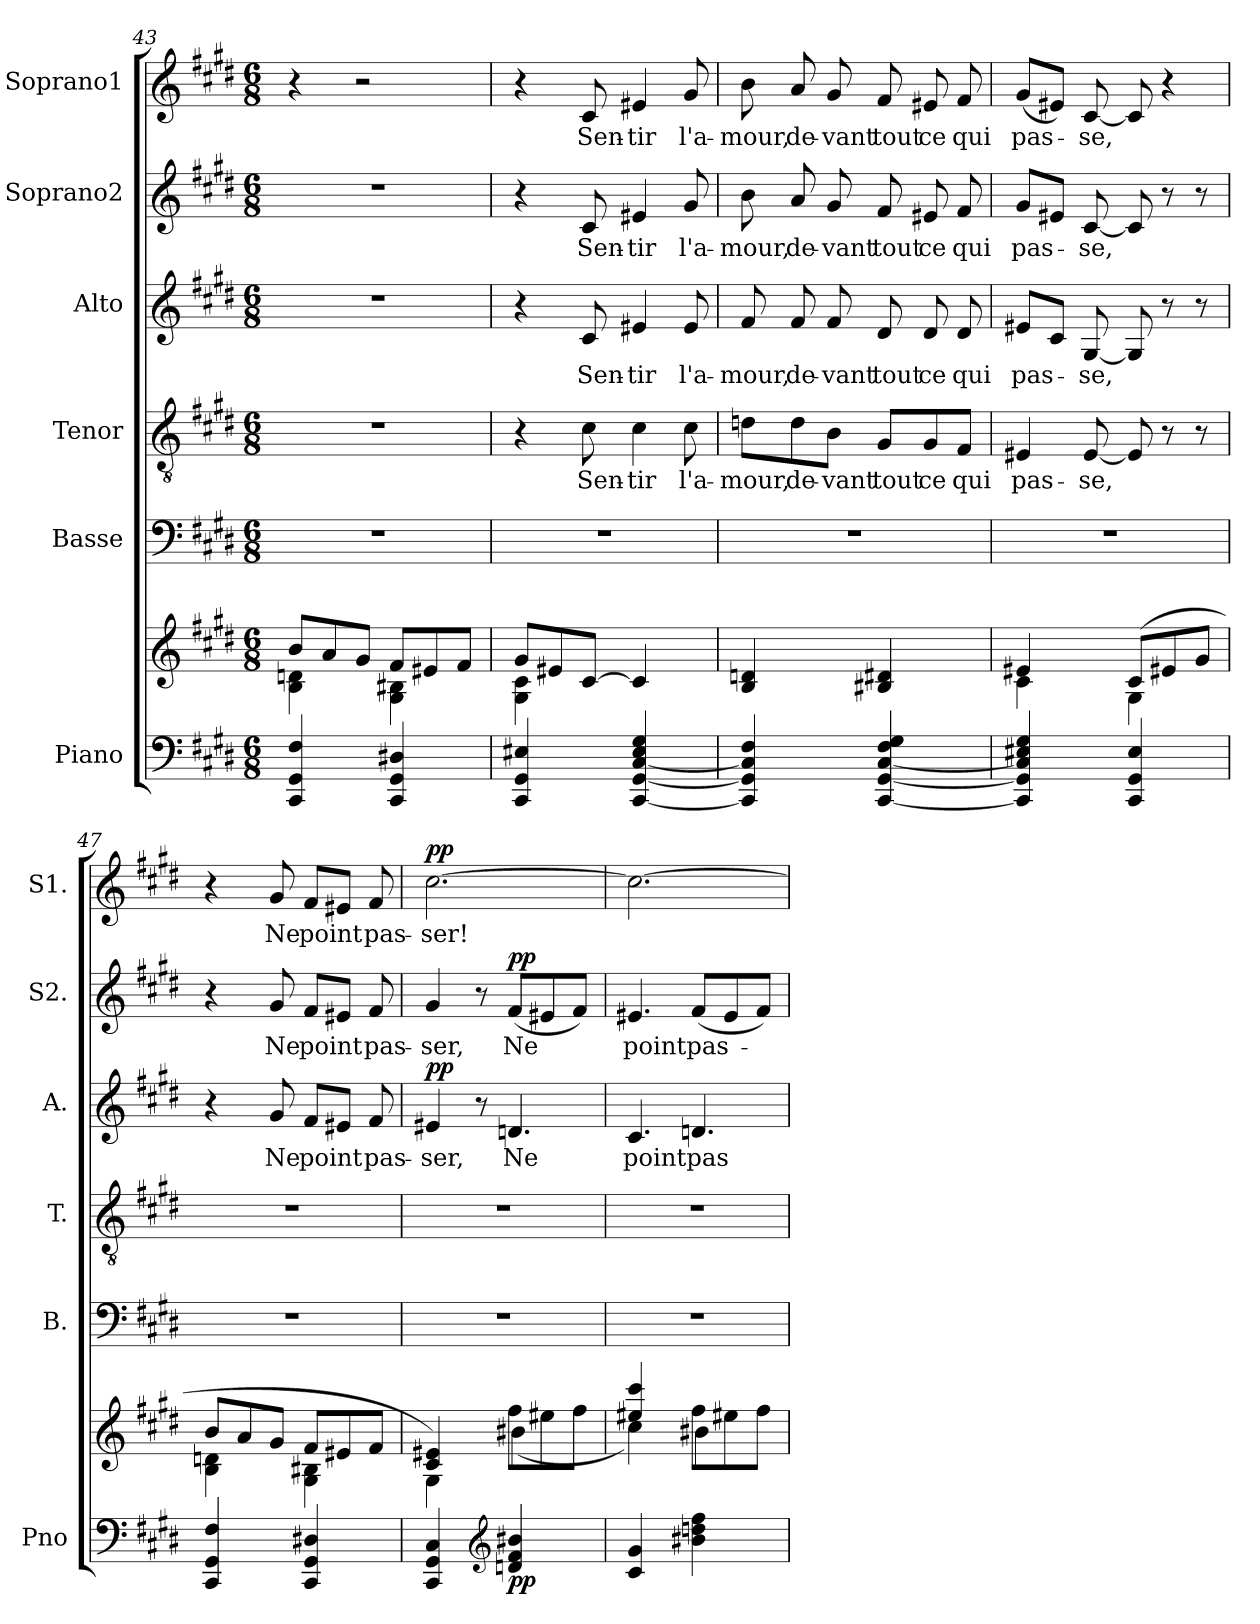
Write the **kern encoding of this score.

**kern	**kern	**dynam	**kern	**kern	**text	**dynam	**kern	**text	**dynam	**kern	**text	**dynam	**kern	**text	**dynam
*part6	*part6	*part6	*part5	*part4	*part4	*part4	*part3	*part3	*part3	*part2	*part2	*part2	*part1	*part1	*part1
*staff7	*staff6	*staff6/7	*staff5	*staff4	*staff4	*staff4	*staff3	*staff3	*staff3	*staff2	*staff2	*staff2	*staff1	*staff1	*staff1
*I"Piano	*	*	*I"Basse	*I"Tenor	*	*	*I"Alto	*	*	*I"Soprano2	*	*	*I"Soprano1	*	*
*I'Pno	*	*	*I'B.	*I'T.	*	*	*I'A.	*	*	*I'S2.	*	*	*I'S1.	*	*
*clefF4	*clefG2	*	*clefF4	*clefGv2	*	*	*clefG2	*	*	*clefG2	*	*	*clefG2	*	*
*k[f#c#g#d#]	*k[f#c#g#d#]	*	*k[f#c#g#d#]	*k[f#c#g#d#]	*	*	*k[f#c#g#d#]	*	*	*k[f#c#g#d#]	*	*	*k[f#c#g#d#]	*	*
*M6/8	*M6/8	*	*M6/8	*M6/8	*	*	*M6/8	*	*	*M6/8	*	*	*M6/8	*	*
=43	=43	=43	=43	=43	=43	=43	=43	=43	=43	=43	=43	=43	=43	=43	=43
*	*^	*	*	*	*	*	*	*	*	*	*	*	*	*	*
!LO:N:vis=4	!	!LO:N:vis=4	!	!	!	!	!	!	!	!	!	!	!	!	!	!
4.CC# 4.GG# 4.F#	8b/L	4.B 4.dn	.	2.r	2.r	.	.	2.r	.	.	2.r	.	.	4r	.	.
.	8a/	.	.	.	.	.	.	.	.	.	.	.	.	.	.	.
.	8g#/J	.	.	.	.	.	.	.	.	.	.	.	.	2r	.	.
!LO:N:vis=4	!	!LO:N:vis=4	!	!	!	!	!	!	!	!	!	!	!	!	!	!
4.CC# 4.GG# 4.D#X	8f#/L	4.G# 4.B#X	.	.	.	.	.	.	.	.	.	.	.	.	.	.
.	8e#X/	.	.	.	.	.	.	.	.	.	.	.	.	.	.	.
.	8f#/J	.	.	.	.	.	.	.	.	.	.	.	.	.	.	.
=44	=44	=44	=44	=44	=44	=44	=44	=44	=44	=44	=44	=44	=44	=44	=44	=44
!LO:N:vis=4	!	!LO:N:vis=4	!	!	!	!	!	!	!	!	!	!	!	!	!	!
4.CC# 4.GG# 4.E#X	8g#/L	4.G# 4.c#	.	2.r	4r	.	.	4r	.	.	4r	.	.	4r	.	.
.	8e#X/	.	.	.	.	.	.	.	.	.	.	.	.	.	.	.
!	!	!	!	!	!	!LO:LY:b	!LO:DY:a	!	!LO:LY:b	!	!	!LO:LY:b	!	!	!LO:LY:b	!
!	!	!	!	!	!	!	!LO:DY:n=1:a	!	!	!LO:DY:a	!	!	!	!	!	!
!	!	!	!	!	!	!	!	!	!	!LO:DY:n=1:a	!	!	!LO:DY:a	!	!	!
!	!	!	!	!	!	!	!	!	!	!	!	!	!LO:DY:n=1:a	!	!	!LO:DY:a
!	!	!	!	!	!	!	!	!	!	!	!	!	!	!	!	!LO:DY:n=1:a
.	[8c#/J	.	.	.	8c#\	Sen-	p other-dynamics	8c#/	Sen-	p other-dynamics	8c#/	Sen-	p other-dynamics	8c#/	Sen-	p other-dynamics
!LO:N:vis=4	!LO:N:vis=4	!	!	!	!	!LO:LY:b	!	!	!LO:LY:b	!	!	!LO:LY:b	!	!	!LO:LY:b	!
[4.CC# [4.GG# [4.C# 4.E# 4.G#	4.c#]	4.ryy	.	.	4c#\	-tir	.	4e#X/	-tir	.	4e#X/	-tir	.	4e#X/	-tir	.
!	!	!	!	!	!	!LO:LY:b	!	!	!LO:LY:b	!	!	!LO:LY:b	!	!	!LO:LY:b	!
.	.	.	.	.	8c#\	l'a-	.	8e#/	l'a-	.	8g#/	l'a-	.	8g#/	l'a-	.
*	*v	*v	*	*	*	*	*	*	*	*	*	*	*	*	*	*
=45	=45	=45	=45	=45	=45	=45	=45	=45	=45	=45	=45	=45	=45	=45	=45
!LO:N:vis=4	!LO:N:vis=4	!	!	!	!LO:LY:b	!	!	!LO:LY:b	!	!	!LO:LY:b	!	!	!LO:LY:b	!
4.CC#] 4.GG#] 4.C#] 4.F#	4.B 4.dn	.	2.r	8dn\L	-mour,	.	8f#/	-mour,	.	8b\	-mour,	.	8b\	-mour,	.
!	!	!	!	!	!LO:LY:b	!	!	!LO:LY:b	!	!	!LO:LY:b	!	!	!LO:LY:b	!
.	.	.	.	8d\	de-	.	8f#/	de-	.	8a/	de-	.	8a/	de-	.
!	!	!	!	!	!LO:LY:b	!	!	!LO:LY:b	!	!	!LO:LY:b	!	!	!LO:LY:b	!
.	.	.	.	8B\J	-vant	.	8f#/	-vant	.	8g#/	-vant	.	8g#/	-vant	.
!LO:N:vis=4	!LO:N:vis=4	!	!	!	!LO:LY:b	!	!	!LO:LY:b	!	!	!LO:LY:b	!	!	!LO:LY:b	!
[4.CC# [4.GG# [4.C# 4.F# 4.G#	4.B#X 4.d#X	.	.	8G#/L	tout	.	8d#/	tout	.	8f#/	tout	.	8f#/	tout	.
!	!	!	!	!	!LO:LY:b	!	!	!LO:LY:b	!	!	!LO:LY:b	!	!	!LO:LY:b	!
.	.	.	.	8G#/	ce	.	8d#/	ce	.	8e#X/	ce	.	8e#X/	ce	.
!	!	!	!	!	!LO:LY:b	!	!	!LO:LY:b	!	!	!LO:LY:b	!	!	!LO:LY:b	!
.	.	.	.	8F#/J	qui	.	8d#/	qui	.	8f#/	qui	.	8f#/	qui	.
=46	=46	=46	=46	=46	=46	=46	=46	=46	=46	=46	=46	=46	=46	=46	=46
*	*^	*	*	*	*	*	*	*	*	*	*	*	*	*	*
!LO:N:vis=4	!LO:N:vis=4	!LO:N:vis=4	!	!	!	!LO:LY:b	!	!	!LO:LY:b	!	!	!LO:LY:b	!	!	!LO:LY:b	!
4.CC#] 4.GG#] 4.C#] 4.E#X 4.G#	4.e#X	4.c#	.	2.r	4E#X/	pas-	.	8e#X/L	pas-	.	8g#/L	pas-	.	(8g#/L	pas-	.
.	.	.	.	.	.	.	.	8c#/J	.	.	8e#X/J	.	.	8e#X/J)	.	.
!	!	!	!	!	!	!LO:LY:b	!	!	!LO:LY:b	!	!	!LO:LY:b	!	!	!LO:LY:b	!
.	.	.	.	.	[8E#/	-se,	.	[8G#/	-se,	.	[8c#/	-se,	.	[8c#/	-se,	.
!LO:N:vis=4	!	!LO:N:vis=4	!	!	!	!	!	!	!	!	!	!	!	!	!	!
4.CC# 4.GG# 4.E#	(8c#/L	4.G#	.	.	8E#/]	.	.	8G#/]	.	.	8c#/]	.	.	8c#/]	.	.
.	8e#X/	.	.	.	8r	.	.	8r	.	.	8r	.	.	4r	.	.
.	8g#/J	.	.	.	8r	.	.	8r	.	.	8r	.	.	.	.	.
=47	=47	=47	=47	=47	=47	=47	=47	=47	=47	=47	=47	=47	=47	=47	=47	=47
!LO:N:vis=4	!	!LO:N:vis=4	!	!	!	!	!	!	!	!	!	!	!	!	!	!
4.CC# 4.GG# 4.F#	8b/L	4.B 4.dn	.	2.r	2.r	.	.	4r	.	.	4r	.	.	4r	.	.
.	8a/	.	.	.	.	.	.	.	.	.	.	.	.	.	.	.
!	!	!	!	!	!	!	!	!	!LO:LY:b	!	!	!LO:LY:b	!	!	!LO:LY:b	!
.	8g#/J	.	.	.	.	.	.	8g#/	Ne	.	8g#/	Ne	.	8g#/	Ne	.
!LO:N:vis=4	!	!LO:N:vis=4	!	!	!	!	!	!	!LO:LY:b	!	!	!LO:LY:b	!	!	!LO:LY:b	!
4.CC# 4.GG# 4.D#X	8f#/L	4.G# 4.B#X	.	.	.	.	.	8f#/L	point	.	8f#/L	point	.	8f#/L	point	.
.	8e#X/	.	.	.	.	.	.	8e#X/J	.	.	8e#X/J	.	.	8e#X/J	.	.
!	!	!	!	!	!	!	!	!	!LO:LY:b	!	!	!LO:LY:b	!	!	!LO:LY:b	!
.	8f#/J	.	.	.	.	.	.	8f#/	pas-	.	8f#/	pas-	.	8f#/	pas-	.
=48	=48	=48	=48	=48	=48	=48	=48	=48	=48	=48	=48	=48	=48	=48	=48	=48
!LO:N:vis=4	!LO:N:vis=4	!LO:N:vis=4	!	!	!	!	!	!	!LO:LY:b	!LO:DY:a	!	!LO:LY:b	!	!	!LO:LY:b	!LO:DY:a
4.CC# 4.GG# 4.C#	4.c# 4.e#X)	4.G#	.	2.r	2.r	.	.	4e#X/	ser,	pp	4g#/	ser,	.	[2.cc#\	-ser!	pp
.	.	.	.	.	.	.	.	8r	.	.	8r	.	.	.	.	.
*clefG2	*	*	*	*	*	*	*	*	*	*	*	*	*	*	*	*
!LO:N:vis=4	!	!LO:N:vis=4	!LO:DY:b=2	!	!	!	!	!	!LO:LY:b	!	!	!LO:LY:b	!LO:DY:a	!	!	!
4.dn 4.f# 4.b#X	8ff#\L	(4.b#X	pp	.	.	.	.	4.dn/	Ne	.	(>8f#/L	Ne	pp	.	.	.
.	8ee#X\	.	.	.	.	.	.	.	.	.	8e#X/	.	.	.	.	.
.	8ff#\J	.	.	.	.	.	.	.	.	.	8f#/J)	.	.	.	.	.
=49	=49	=49	=49	=49	=49	=49	=49	=49	=49	=49	=49	=49	=49	=49	=49	=49
!LO:N:vis=4	!LO:N:vis=4	!LO:N:vis=4	!	!	!	!	!	!	!LO:LY:b	!	!	!LO:LY:b	!	!	!	!
4.c# 4.g#	4.ee#X 4.ccc#	4.cc#)	.	2.r	2.r	.	.	4.c#/	point	.	4.e#X/	point	.	2.cc#\_	.	.
!LO:N:vis=4	!	!LO:N:vis=4	!	!	!	!	!	!	!LO:LY:b	!	!	!LO:LY:b	!	!	!	!
4.b#X 4.ddn 4.ff#	8ff#\L	4.b#X	.	.	.	.	.	4.dn/	pas-	.	(>8f#/L	pas-	.	.	.	.
.	8ee#X\	.	.	.	.	.	.	.	.	.	8e#/	.	.	.	.	.
.	8ff#\J	.	.	.	.	.	.	.	.	.	8f#/J)	.	.	.	.	.
*	*v	*v	*	*	*	*	*	*	*	*	*	*	*	*	*	*
=	=	=	=	=	=	=	=	=	=	=	=	=	=	=	=
*-	*-	*-	*-	*-	*-	*-	*-	*-	*-	*-	*-	*-	*-	*-	*-
